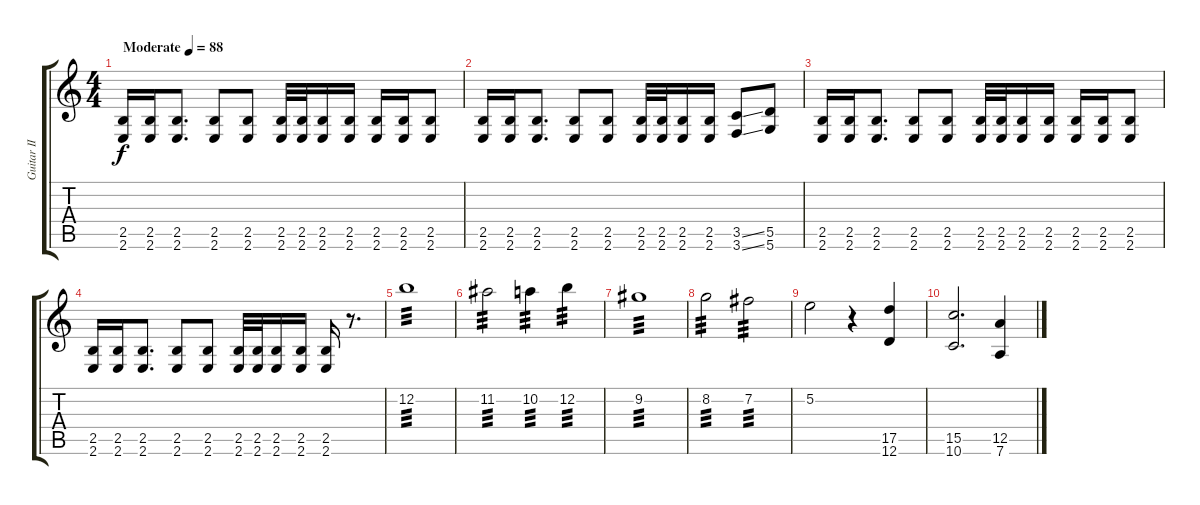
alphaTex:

\track ("Guitar II" "Guitar II") {instrument distortionguitar}
\staff {score tabs}
\tuning (E4 B3 G3 D3 A2 D2) {hide}
\ts (4 4)
\tempo (88 "Moderate")
\clef g2
\ks c
(2.5 2.6).16{dy f instrument distortionguitar} (2.5 2.6).16 (2.5 2.6).8{d} (2.5 2.6).8 (2.5 2.6).8 (2.5 2.6).32 (2.5 2.6).32 (2.5 2.6).16 (2.5 2.6).16 (2.5 2.6).16 (2.5 2.6).16 (2.5 2.6).8 |
(2.5 2.6).16 (2.5 2.6).16 (2.5 2.6).8{d} (2.5 2.6).8 (2.5 2.6).8 (2.5 2.6).32 (2.5 2.6).32 (2.5 2.6).16 (2.5 2.6).16 (3.5{ss} 3.6{ss}).8 (5.5 5.6).8 |
(2.5 2.6).16 (2.5 2.6).16 (2.5 2.6).8{d} (2.5 2.6).8 (2.5 2.6).8 (2.5 2.6).32 (2.5 2.6).32 (2.5 2.6).16 (2.5 2.6).16 (2.5 2.6).16 (2.5 2.6).16 (2.5 2.6).8 |
(2.5 2.6).16 (2.5 2.6).16 (2.5 2.6).8{d} (2.5 2.6).8 (2.5 2.6).8 (2.5 2.6).32 (2.5 2.6).32 (2.5 2.6).16 (2.5 2.6).16 (2.5 2.6).16 r.8{d} |
12.2.1{tp 3} |
11.2.2{tp 3} 10.2.4{tp 3} 12.2.4{tp 3} |
9.2.1{tp 3} |
8.2.2{tp 3} 7.2.2{tp 3} |
5.2.2 r.4 (17.5 12.6).4 |
(15.5 10.6).2{d} (12.5 7.6).4
